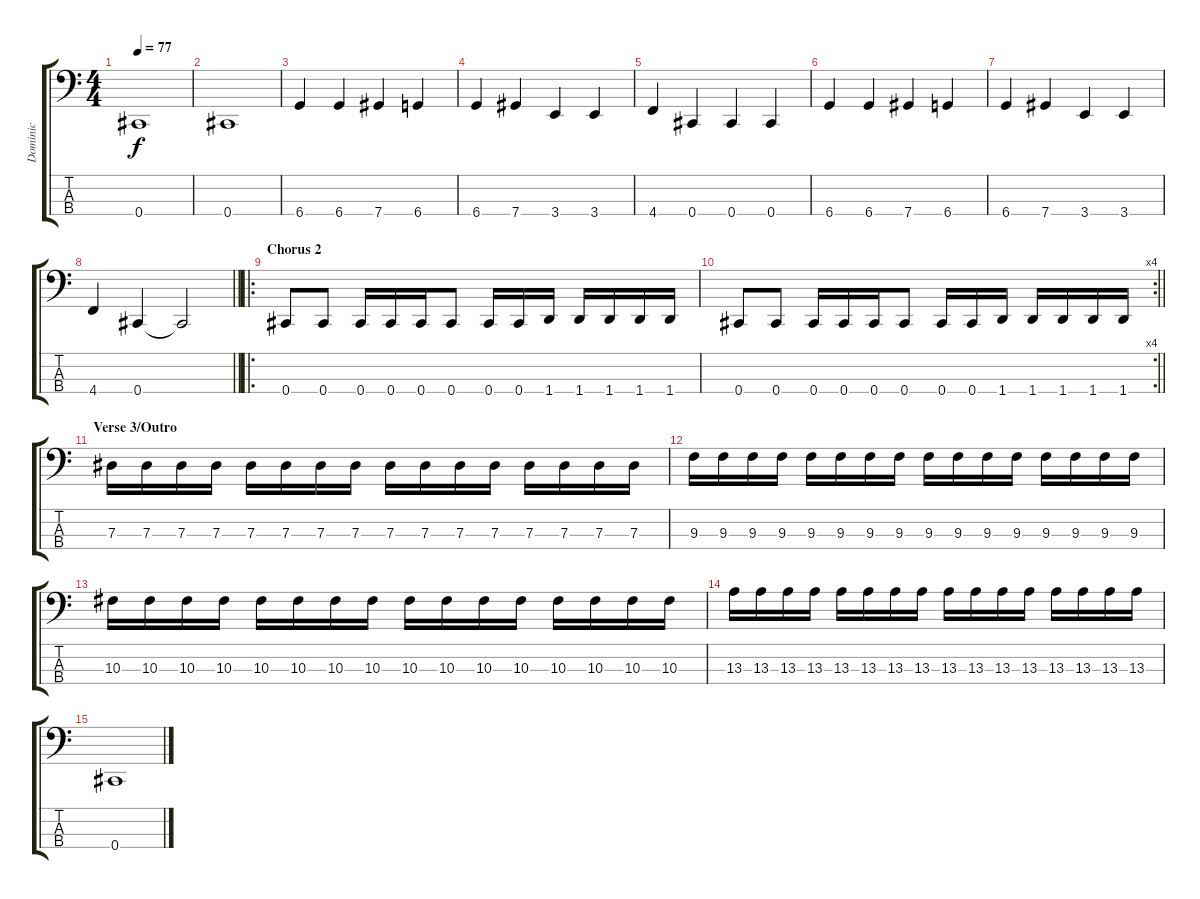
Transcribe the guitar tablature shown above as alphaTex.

\track ("Dominic" "Dominic") {instrument synthbass1}
\staff {score tabs}
\tuning (Gb2 Db2 Ab1 Db1) {hide}
\ts (4 4)
\tempo 77
\clef f4
\ks c
0.4.1{dy f} |
0.4.1 |
6.4.4 6.4.4 7.4.4 6.4.4 |
6.4.4 7.4.4 3.4.4 3.4.4 |
4.4.4 0.4.4 0.4.4 0.4.4 |
6.4.4 6.4.4 7.4.4 6.4.4 |
6.4.4 7.4.4 3.4.4 3.4.4 |
\barLineRight lightlight
4.4.4 0.4.4 0.4{t}.2 |
\ro
\section ("" "Chorus 2")
0.4.8 0.4.8 0.4.16 0.4.16 0.4.16 0.4.8 0.4.16 0.4.16 1.4.16 1.4.16 1.4.16 1.4.16 1.4.16 |
\rc 4
\barLineRight lightlight
0.4.8 0.4.8 0.4.16 0.4.16 0.4.16 0.4.8 0.4.16 0.4.16 1.4.16 1.4.16 1.4.16 1.4.16 1.4.16 |
\section ("" "Verse 3/Outro")
7.3.16 7.3.16 7.3.16 7.3.16 7.3.16 7.3.16 7.3.16 7.3.16 7.3.16 7.3.16 7.3.16 7.3.16 7.3.16 7.3.16 7.3.16 7.3.16 |
9.3.16 9.3.16 9.3.16 9.3.16 9.3.16 9.3.16 9.3.16 9.3.16 9.3.16 9.3.16 9.3.16 9.3.16 9.3.16 9.3.16 9.3.16 9.3.16 |
10.3.16 10.3.16 10.3.16 10.3.16 10.3.16 10.3.16 10.3.16 10.3.16 10.3.16 10.3.16 10.3.16 10.3.16 10.3.16 10.3.16 10.3.16 10.3.16 |
13.3.16 13.3.16 13.3.16 13.3.16 13.3.16 13.3.16 13.3.16 13.3.16 13.3.16 13.3.16 13.3.16 13.3.16 13.3.16 13.3.16 13.3.16 13.3.16 |
0.4.1
